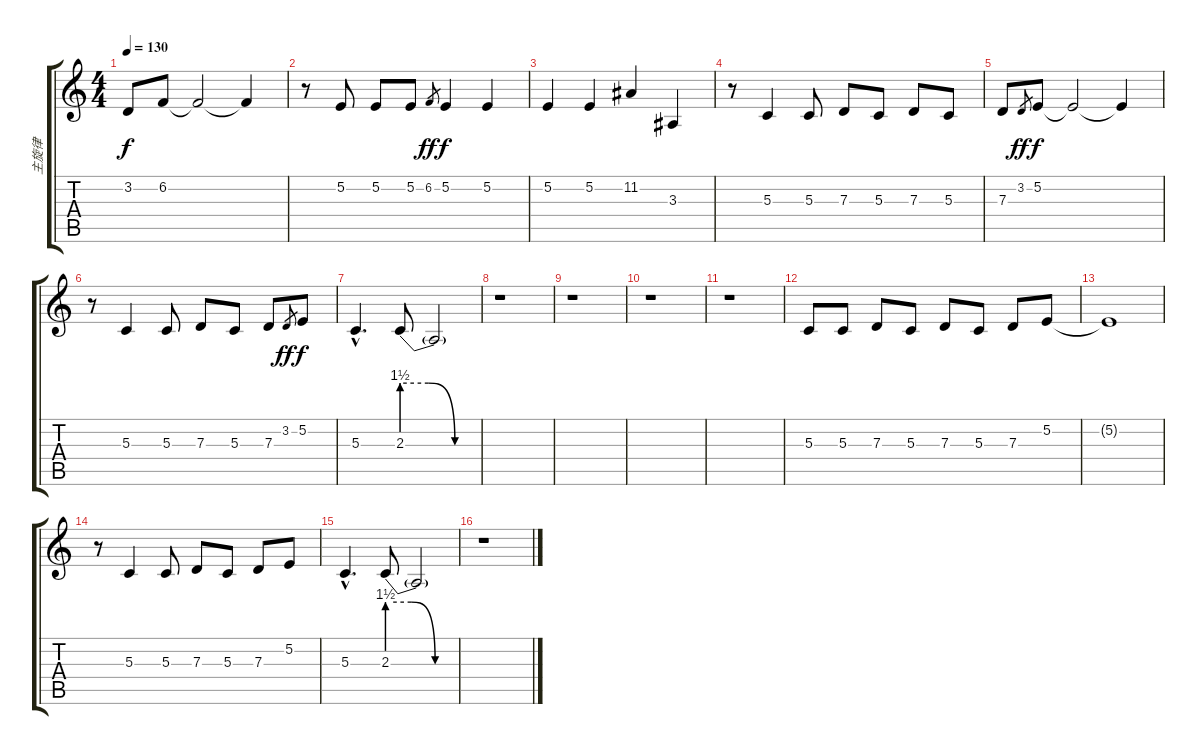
\track ("主旋律" "主旋律") {instrument lead6voice}
\staff {score tabs}
\tuning (E4 B3 G3 D3 A2 E2) {hide}
\ts (4 4)
\tempo 130
\clef g2
\ks c
3.2{t}.8{dy f} 6.2.8 6.2{t}.2 6.2{t}.4 |
r.8 5.2.8 5.2.8 5.2.8 6.2.8{gr dy ff} 5.2.4{dy f} 5.2.4 |
5.2.4 5.2.4 11.2.4 3.3.4 |
r.8 5.3.4 5.3.8 7.3.8 5.3.8 7.3.8 5.3.8 |
7.3.8 3.2.8{gr dy ff} 5.2.8{dy f} 5.2{t}.2 5.2{t}.4 |
r.8 5.3.4 5.3.8 7.3.8 5.3.8 7.3.8 3.2.8{gr dy ff} 5.2.8{dy f} |
5.3{hac}.4{d} 2.3{be (custom 0 6 20 6 40 0 60 0)}.8 2.3{t}.2 |
r.1 |
r.1 |
r.1 |
r.1 |
5.3.8 5.3.8 7.3.8 5.3.8 7.3.8 5.3.8 7.3.8 5.2.8 |
5.2{t}.1 |
r.8 5.3.4 5.3.8 7.3.8 5.3.8 7.3.8 5.2.8 |
5.3{hac}.4{d} 2.3{be (custom 0 6 20 6 40 0 60 0)}.8 2.3{t}.2 |
r.1
